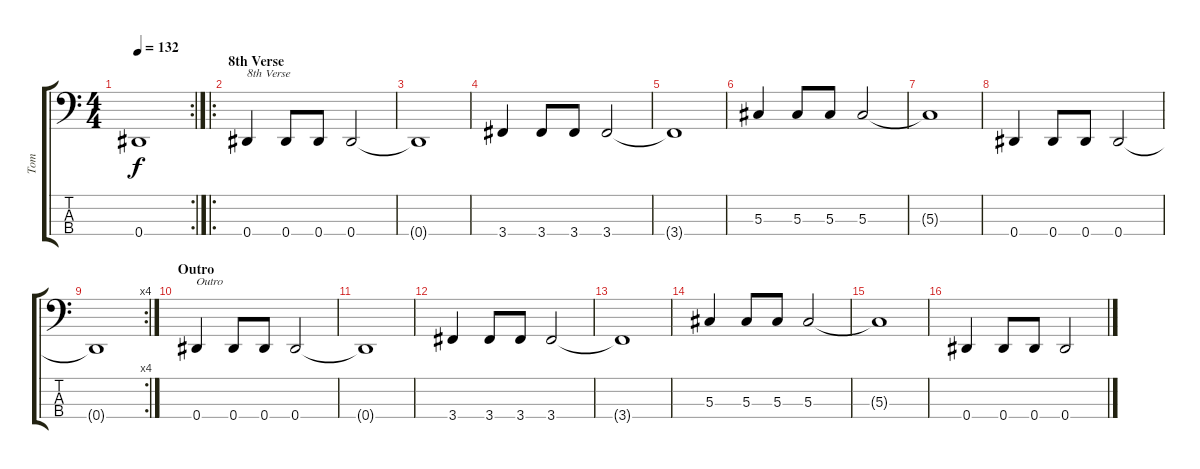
\track ("Tom" "Tom") {instrument electricbasspick}
\staff {score tabs}
\tuning (Gb2 Db2 Ab1 Eb1) {hide}
\rc 2
\ts (4 4)
\tempo 132
\clef f4
\ks c
0.4{t}.1{dy f} |
\ro
\section ("" "8th Verse")
0.4.4{txt "8th Verse"} 0.4.8 0.4.8 0.4.2 |
0.4{t}.1 |
3.4.4 3.4.8 3.4.8 3.4.2 |
3.4{t}.1 |
5.3.4 5.3.8 5.3.8 5.3.2 |
5.3{t}.1 |
0.4.4 0.4.8 0.4.8 0.4.2 |
\rc 4
0.4{t}.1 |
\section ("" "Outro")
0.4.4{txt "Outro"} 0.4.8 0.4.8 0.4.2 |
0.4{t}.1 |
3.4.4 3.4.8 3.4.8 3.4.2 |
3.4{t}.1 |
5.3.4 5.3.8 5.3.8 5.3.2 |
5.3{t}.1 |
0.4.4 0.4.8 0.4.8 0.4.2
